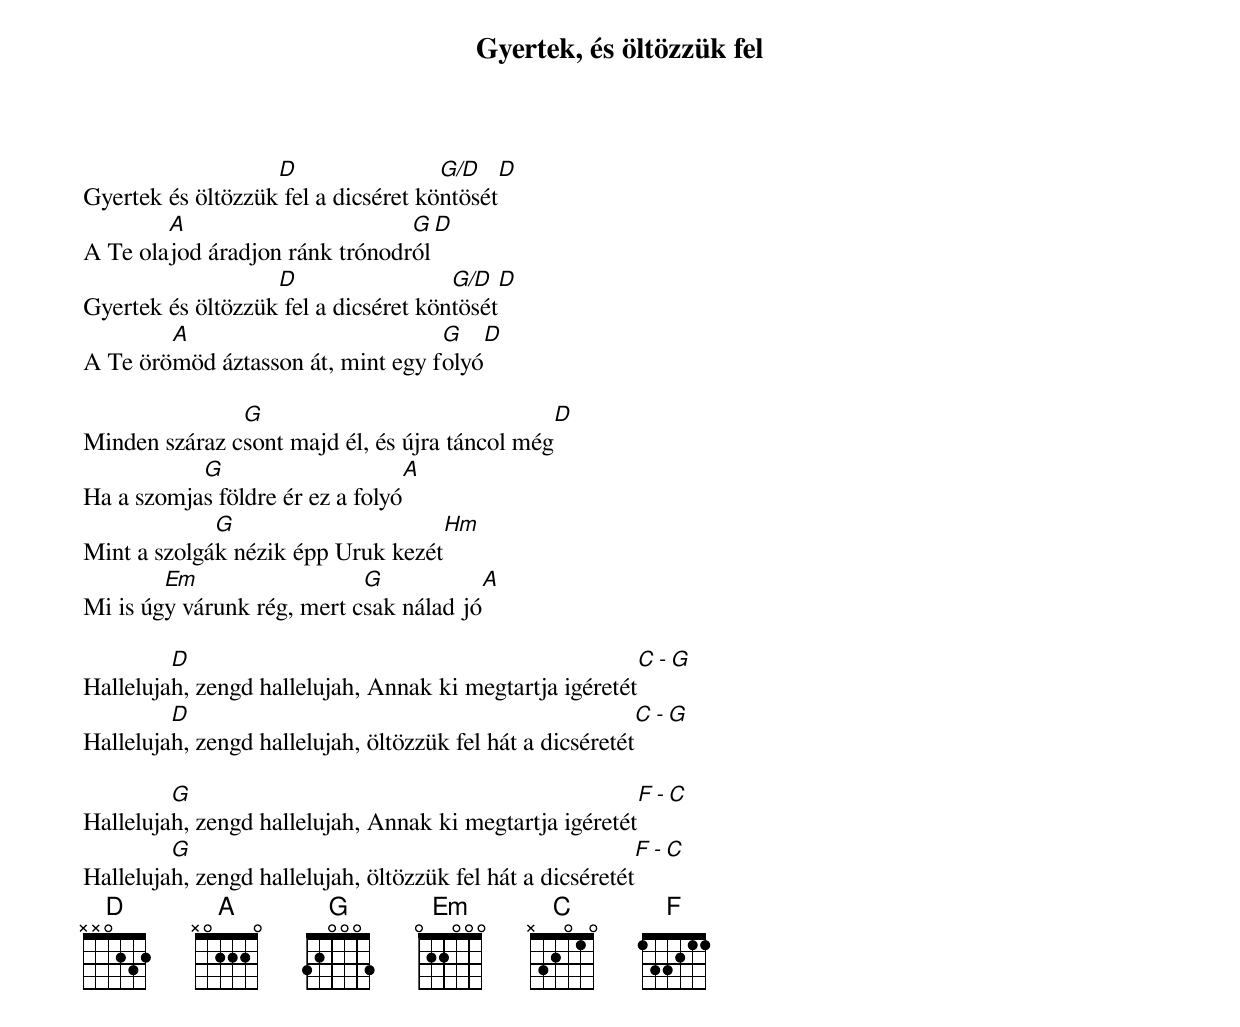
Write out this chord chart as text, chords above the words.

{title: Gyertek, és öltözzük fel}
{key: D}
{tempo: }
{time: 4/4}
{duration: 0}




                   D                 G/D          D
Gyertek és öltözzük fel a dicséret köntösét
        A                       G               D
A Te olajod áradjon ránk trónodról
                   D                  G/D         D
Gyertek és öltözzük fel a dicséret köntösét
        A                          G                      D
A Te örömöd áztasson át, mint egy folyó

               G                                           D
Minden száraz csont majd él, és újra táncol még
           G                                    A
Ha a szomjas földre ér ez a folyó
             G                                Hm
Mint a szolgák nézik épp Uruk kezét
        Em                  G                  A
Mi is úgy várunk rég, mert csak nálad jó

         D                                                                               C - G
Hallelujah, zengd hallelujah, Annak ki megtartja igéretét
         D                                                                                C - G
Hallelujah, zengd hallelujah, öltözzük fel hát a dicséretét

         G                                                                               F - C
Hallelujah, zengd hallelujah, Annak ki megtartja igéretét
         G                                                                                F - C
Hallelujah, zengd hallelujah, öltözzük fel hát a dicséretét
